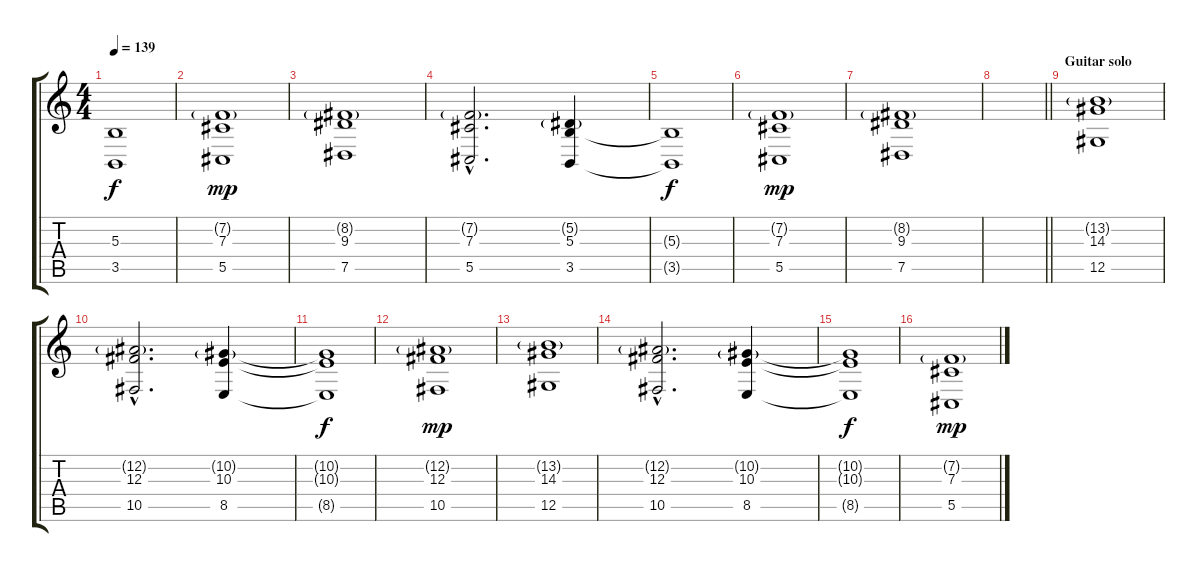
\track "" {instrument stringensemble1}
\staff {score tabs}
\tuning (Eb4 Bb3 Gb3 Db3 Ab2 Eb2) {hide}
\ts (4 4)
\tempo 139
\clef g2
\ks c
(5.3{t} 3.5{t}).1{dy f} |
(7.2{g} 7.3 5.5).1{dy mp} |
(8.2{g} 9.3 7.5).1 |
(7.2{g hac} 7.3{hac} 5.5{hac}).2{d} (5.2{g} 5.3 3.5).4 |
(5.3{t} 3.5{t}).1{dy f} |
(7.2{g} 7.3 5.5).1{dy mp} |
(8.2{g} 9.3 7.5).1 |
\barLineRight lightlight
|
\section ("" "Guitar solo")
(13.2{g} 14.3 12.5).1 |
(12.2{g hac} 12.3{hac} 10.5{hac}).2{d} (10.2{g} 10.3 8.5).4 |
(10.2{t} 10.3{t} 8.5{t}).1{dy f} |
(12.2{g} 12.3 10.5).1{dy mp} |
(13.2{g} 14.3 12.5).1 |
(12.2{g hac} 12.3{hac} 10.5{hac}).2{d} (10.2{g} 10.3 8.5).4 |
(10.2{t} 10.3{t} 8.5{t}).1{dy f} |
(7.2{g} 7.3 5.5).1{dy mp}
